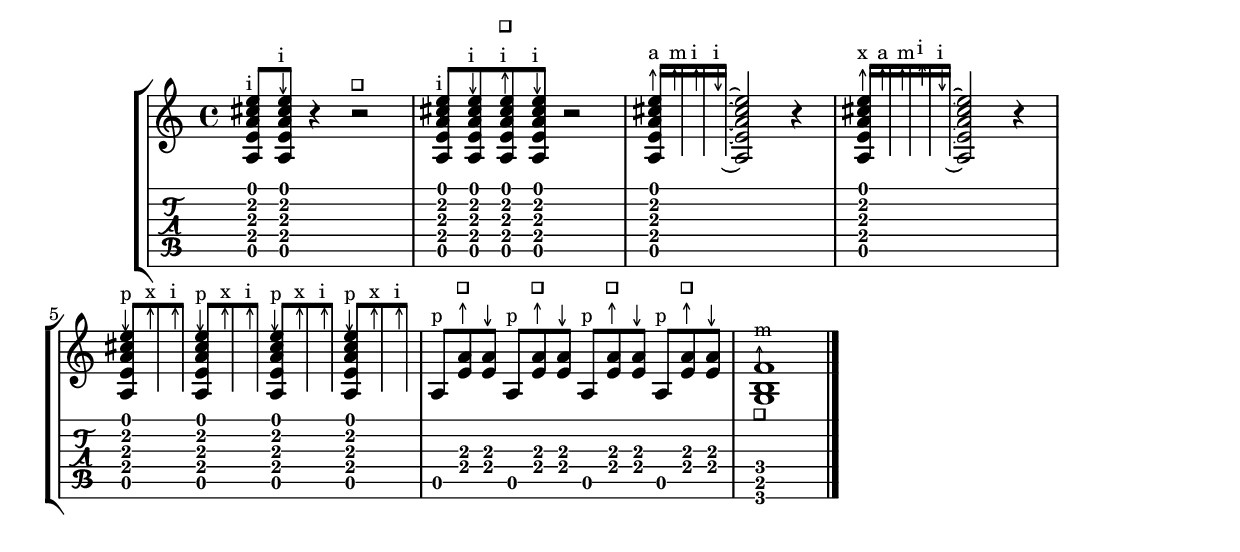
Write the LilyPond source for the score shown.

% Do not edit this file; it is automatically
% generated from Documentation/snippets/new
% This file is in the public domain.
%% Note: this file works from version 2.13.10
\version "2.13.20"

\header {
%% Translation of GIT committish: d2119a9e5e951c6ae850322f41444ac98d1ed492

  texidoces = "

Para la guitarra flamenca se utilizan ciertos elementos de notación
especiales:


@itemize

@item un símbolo para indicar un golpe sobre la caja de la guitarra
con el nudillo del dedo anular

@item una flecha para indicar la dirección de los rasgueos

@item distintas legras para las digitaciones (@qq{p}: pulgar, @qq{i}:
índice, @qq{m}: medio, @qq{a}: anular y @qq{x}: meñique)

@item Rasgueados de 3 y cautro dedos: hacia arriba con todos los dedos
y terminando con arriba y abajo con el índice

@item abanicos: rasgueos en serie con el pulgar, hacia abajo y el
meñique y el índice hacia arriba (hay también un abanico 2 en el que
los dedos medio y anular se usan en lugar del meñique)

@item alza púa: pulsaciones rápidas con el pulgar

@end itemize


Casi todas las figuras utilizan flechas combinadas con digitaciones;
con los abanicos y los rasgueados, las notas se imprimen con cabeza
sólo en el primer acorde.

Este fragmento de código contiene código de tipo cabecera que se puede
copiar como @samp{flamenco.ly} e incluirse en los documentos fuente.

"
  doctitlees = "Notación del flamenco"

  lsrtags = "fretted-strings"

  texidoc = "
For flamenco guitar, special notation is used:


@itemize

@item
a golpe symbol to indicate a slap on the guitar body with the nail of
the ring finger

@item
an arrow to indicate (the direction of) strokes

@item
different letters for fingering (@qq{p}: thumb, @qq{i}: index finger,
@qq{m}: middle finger, @qq{a}: ring finger and @qq{x}: little finger)

@item
3- and 4-finger rasgueados: stroke upwards with all fingers, ending
with an up- and down using the index finger

@item
abanicos: strokes (in tuples) with thumb (down), little and index finger
(both up) (there is also an abanico 2 where middle and ring finger are
used instead of the little finger)

@item
alza pua: fast playing with the thumb

@end itemize


Most figures use arrows in combination with fingering; with abanicos
and rasgueados, noteheads are printed only for the first chord.

This snippet contains some header-like code that can be copied as
@samp{flamenco.ly} and included in source files.

"
  doctitle = "Flamenco notation"
} % begin verbatim


%%%%%%%%%%%%%%%%%%%%%%%%%%%%%%%%%%%%%%%%%%%
%%%%%%%  Cut here ----- Start 'flamenco.ly'

% Text indicators
abanico = \markup { \italic Abanico }
rasgueaso = \markup { \italic Ras. }
alzapua = \markup { \italic Alzapua }

% Finger stroke symbols
strokeUp = \markup { \postscript #"
  0.1     setlinewidth
  0.5 0   moveto
  0.5 2   lineto
  0.2 1.4 lineto
  0.5 2   moveto
  0.8 1.4 lineto
  stroke
"}

strokeDown = \markup { \postscript #"
  0.1     setlinewidth
  0.5 2   moveto
  0.5 0   lineto
  0.2 0.6 lineto
  0.5 0   moveto
  0.8 0.6 lineto
  stroke
"}

% Golpe symbol
golpe = \markup { \postscript #"
  0.2 setlinewidth
  0 0 moveto
  1 0 lineto
  1 1 lineto
  stroke
  "\postscript #"
  0.1       setlinewidth
  -0.6 -0.1  moveto
  -0.6  1.0 lineto
  0.5  1.0 lineto
  stroke
"}

strokeUpGolpe = \markup { \column { \golpe \line { \strokeUp } } }
iUpGolpe = \markup { \column { \golpe \line { \small i } \line { \strokeUp } } }

% Strokes for all fingers
pUp   = \markup { \column { \small p \line { \strokeUp } } }
pDown = \markup { \column { \small p \line { \strokeDown } } }
iUp   = \markup { \column { \small i \line { \strokeUp } } }
iDown = \markup { \column { \small i \line { \strokeDown } } }
mUp   = \markup { \column { \small m \line { \strokeUp } } }
mDown = \markup { \column { \small m \line { \strokeDown } } }
aUp   = \markup { \column { \small a \line { \strokeUp } } }
aDown = \markup { \column { \small a \line { \strokeDown } } }
xUp   = \markup { \column { \small x \line { \strokeUp } } }
xDown = \markup { \column { \small x \line { \strokeDown } } }


% Just handy :)
tupletOff = {
  \once \override TupletNumber #'stencil = ##f
  \once \override TupletBracket #'stencil = ##f
}

tupletsOff = {
  \override TupletNumber #'stencil = ##f
  \override TupletBracket #'bracket-visibility = #'if-no-beam
}

tupletsOn = {
  \override TupletBracket #'bracket-visibility = #'default
  \revert TupletNumber #'stencil
}

headsOff = {
  \override TabNoteHead #'transparent = ##t
  \override NoteHead #'transparent = ##t
  \override NoteHead #'no-ledgers = ##t
}

headsOn = {
  \override TabNoteHead #'transparent = ##f
  \override NoteHead #'transparent = ##f
  \override NoteHead #'no-ledgers = ##f
}

%%%%%%%  Cut here ----- End 'flamenco.ly'
%%%%%%%%%%%%%%%%%%%%%%%%%%%%%%%%%%%%%%%%%

part = \relative c' {
  <a, e' a cis e>8^\iUp
  <a e' a cis e>8^\iDown
  r4
  r2^\golpe

  <a e' a cis e>8^\iUp
  <a e' a cis e>8^\iDown
  <a e' a cis e>8^\iUpGolpe
  <a e' a cis e>8^\iDown
  r2

  <a e' a cis e>16^\aUp
  \headsOff
  <a e' a cis e>^\mUp
  <a e' a cis e>^\iUp
  <a e' a cis e>^\iDown~
  \headsOn
  <a e' a cis e>2
  r4

  \tupletOff
  \times 4/5 {
    <a e' a cis e>16^\xUp
    \headsOff
    <a e' a cis e>^\aUp
    <a e' a cis e>^\mUp
    <a e' a cis e>^\iUp
    <a e' a cis e>^\iDown~
    \headsOn
  }
  <a e' a cis e>2
  r4

  \tupletsOff
  \times 2/3 {
    <a e' a cis e>8^\pDown
    \headsOff
    <a e' a cis e>^\xUp
    <a e' a cis e>^\iUp
    \headsOn
  }

  \times 2/3 {
    <a e' a cis e>8^\pDown
    \headsOff
    <a e' a cis e>^\xUp
    <a e' a cis e>^\iUp
    \headsOn
  }

  \times 2/3 {
    <a e' a cis e>8^\pDown
    \headsOff
    <a e' a cis e>^\xUp
    <a e' a cis e>^\iUp
    \headsOn
  }
  \times 2/3 {
    <a e' a cis e>8^\pDown
    \headsOff
    <a e' a cis e>^\xUp
    <a e' a cis e>^\iUp
    \headsOn
  }

  \tupletsOff
  \override Beam #'positions = #'(2 . 2)
  \times 2/3 {
    a8^\markup{ \small p }
    <e' a>^\strokeUpGolpe
    <e a>^\strokeDown
  }
  \times 2/3 {
    a,8^\markup{ \small p }
    <e' a>^\strokeUpGolpe
    <e a>^\strokeDown
  }
  \times 2/3 {
    a,8^\markup{ \small p }
    <e' a>^\strokeUpGolpe
    <e a>^\strokeDown
  }
  \times 2/3 {
    a,8^\markup{ \small p }
    <e' a>^\strokeUpGolpe
    <e a>^\strokeDown
  }
  \tupletsOn

  \once \override TextScript #'extra-offset = #'(0 . -1)
  <g, b f'>1_\golpe^\mUp
  \bar "|."
}

\score {
  \new StaffGroup <<
    \context Staff = "part" <<
      \clef G
      \transpose c c'
      {
        \part
      }
    >>
    \context TabStaff {
      \part
    }
  >>
  \layout {
    ragged-right = ##t
  }
}
